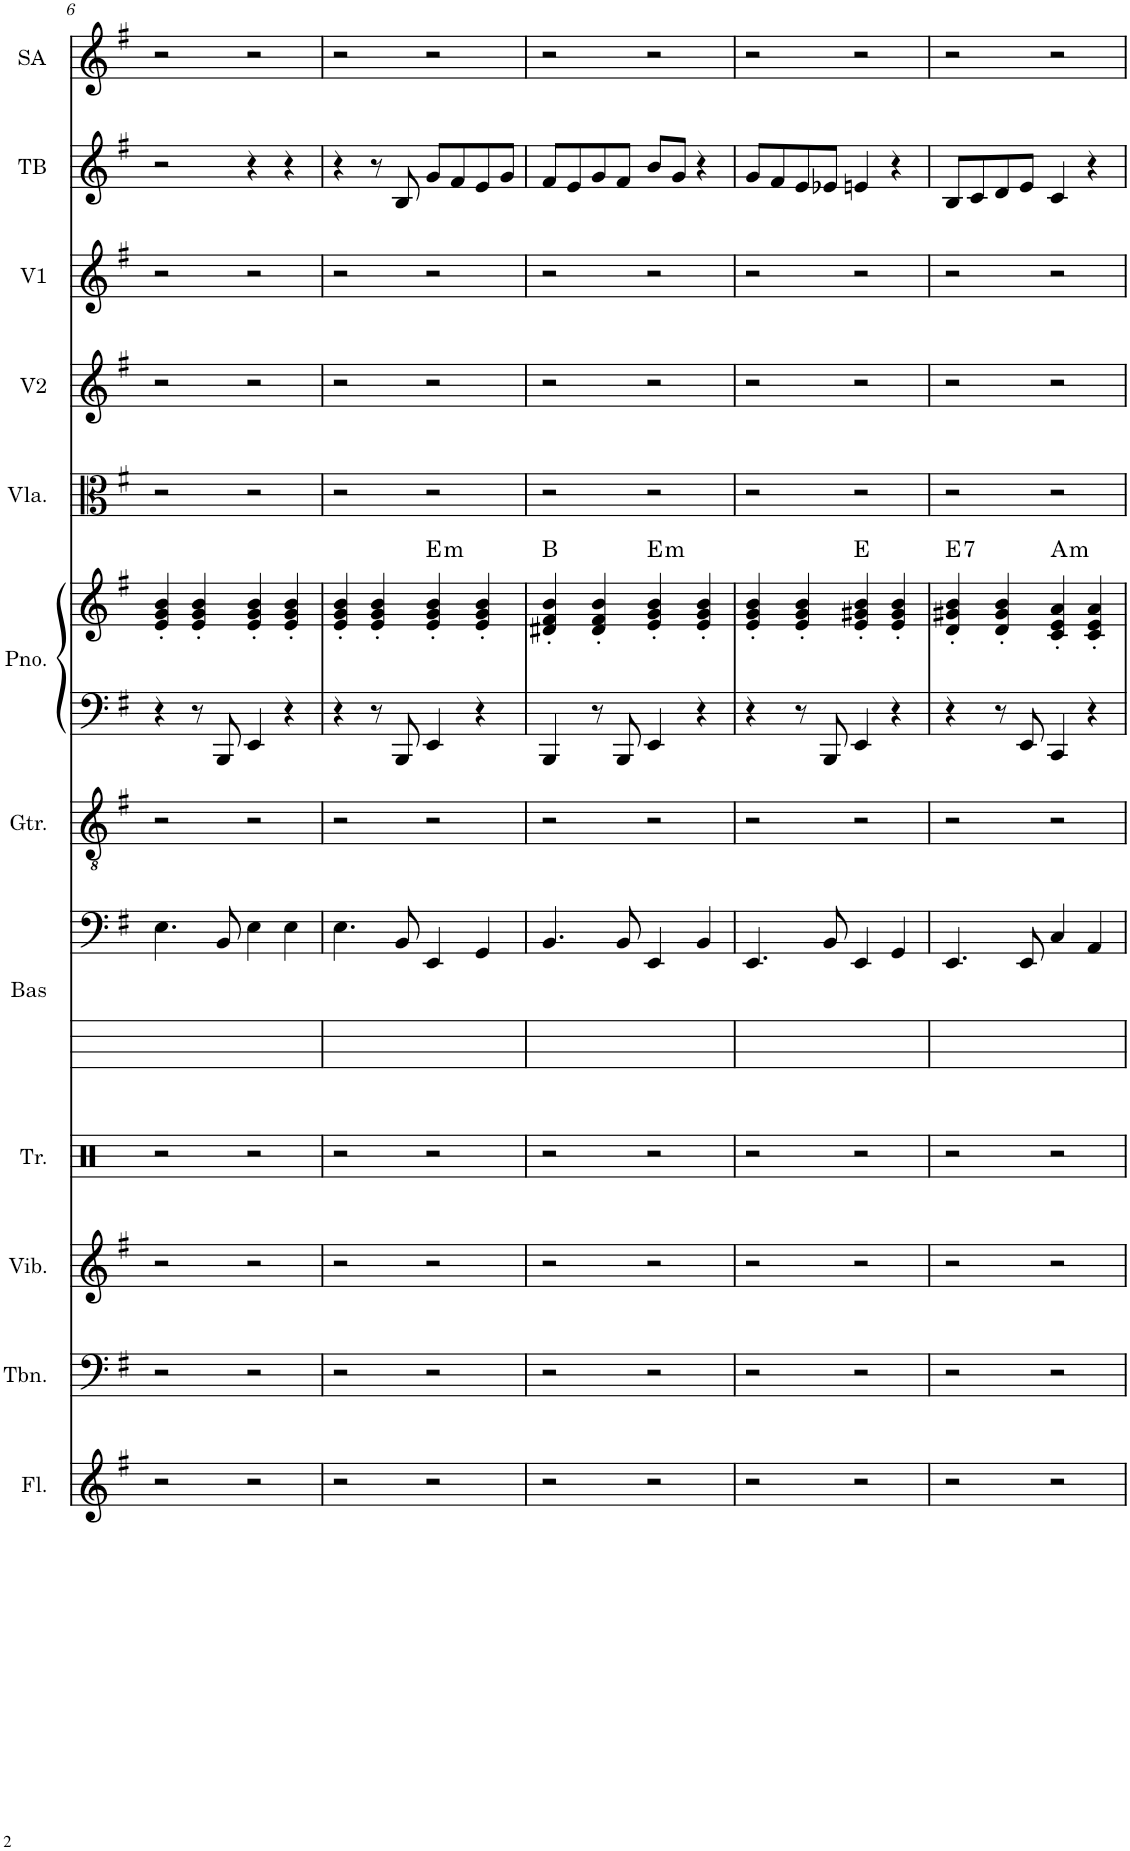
**kern	**kern	**kern	**kern	**kern	**kern	**kern	**kern	**kern	**harte	**kern	**kern	**kern	**kern	**kern
*part12	*part11	*part10	*part9	*part8	*part8	*part7	*part6	*part6	*part6	*part5	*part4	*part3	*part2	*part1
*staff14	*staff13	*staff12	*staff11	*staff10	*staff9	*staff8	*staff7	*staff6	*	*staff5	*staff4	*staff3	*staff2	*staff1
*I"Flute	*I"Trombone	*I"Vibraphone	*I"Trummor	*I"Bas	*	*I"Gitarr	*I"Piano	*	*	*I"Viola	*I"Violin 2	*I"Violin 1	*I"TB	*I"SA
*I'Fl.	*I'Tbn.	*I'Vib.	*I'Tr.	*I'Bas	*	*I'Gtr.	*I'Pno.	*	*	*I'Vla.	*I'V2	*I'V1	*I'TB	*I'SA
!!LO:PB:g=z
*clefG2	*clefF4	*clefG2	*clefX	*	*clefF4	*clefGv2	*clefF4	*clefG2	*	*clefC3	*clefG2	*clefG2	*clefG2	*clefG2
*	*	*	*	*Trd7c12	*Trd7c12	*	*	*	*	*	*	*	*	*
*k[f#]	*k[f#]	*k[f#]	*k[]	*k[f#]	*k[f#]	*k[f#]	*k[f#]	*k[f#]	*	*k[f#]	*k[f#]	*k[f#]	*k[f#]	*k[f#]
*M4/4	*M4/4	*M4/4	*M4/4	*M4/4	*M4/4	*M4/4	*M4/4	*M4/4	*	*M4/4	*M4/4	*M4/4	*M4/4	*M4/4
=6	=6	=6	=6	=6	=6	=6	=6	=6	=6	=6	=6	=6	=6	=6
2r	2r	2r	2r	2r	4.E\	2r	4r	4e/' 4g/' 4b/'	.	2r	2r	2r	2r	2r
.	.	.	.	.	.	.	8r	4e/' 4g/' 4b/'	.	.	.	.	.	.
.	.	.	.	.	8BB/	.	8BBB/	.	.	.	.	.	.	.
2r	2r	2r	2r	2r	4E\	2r	4EE/	4e/' 4g/' 4b/'	.	2r	2r	2r	4r	2r
.	.	.	.	.	4E\	.	4r	4e/' 4g/' 4b/'	.	.	.	.	4r	.
=7	=7	=7	=7	=7	=7	=7	=7	=7	=7	=7	=7	=7	=7	=7
2r	2r	2r	2r	2r	4.E\	2r	4r	4e/' 4g/' 4b/'	.	2r	2r	2r	4r	2r
.	.	.	.	.	.	.	8r	4e/' 4g/' 4b/'	.	.	.	.	8r	.
.	.	.	.	.	8BB/	.	8BBB/	.	.	.	.	.	8B/	.
!	!	!	!	!	!	!	!	!	!LO:H:kt=m	!	!	!	!	!
2r	2r	2r	2r	2r	4EE/	2r	4EE/	4e/' 4g/' 4b/'	E:min	2r	2r	2r	8g/L	2r
.	.	.	.	.	.	.	.	.	.	.	.	.	8f#/	.
.	.	.	.	.	4GG/	.	4r	4e/' 4g/' 4b/'	.	.	.	.	8e/	.
.	.	.	.	.	.	.	.	.	.	.	.	.	8g/J	.
=8	=8	=8	=8	=8	=8	=8	=8	=8	=8	=8	=8	=8	=8	=8
2r	2r	2r	2r	2r	4.BB/	2r	4BBB/	4d#X/' 4f#/' 4b/'	B:maj	2r	2r	2r	8f#/L	2r
.	.	.	.	.	.	.	.	.	.	.	.	.	8e/	.
.	.	.	.	.	.	.	8r	4d#/' 4f#/' 4b/'	.	.	.	.	8g/	.
.	.	.	.	.	8BB/	.	8BBB/	.	.	.	.	.	8f#/J	.
!	!	!	!	!	!	!	!	!	!LO:H:kt=m	!	!	!	!	!
2r	2r	2r	2r	2r	4EE/	2r	4EE/	4e/' 4g/' 4b/'	E:min	2r	2r	2r	8b/L	2r
.	.	.	.	.	.	.	.	.	.	.	.	.	8g/J	.
.	.	.	.	.	4BB/	.	4r	4e/' 4g/' 4b/'	.	.	.	.	4r	.
=9	=9	=9	=9	=9	=9	=9	=9	=9	=9	=9	=9	=9	=9	=9
2r	2r	2r	2r	2r	4.EE/	2r	4r	4e/' 4g/' 4b/'	.	2r	2r	2r	8g/L	2r
.	.	.	.	.	.	.	.	.	.	.	.	.	8f#/	.
.	.	.	.	.	.	.	8r	4e/' 4g/' 4b/'	.	.	.	.	8e/	.
.	.	.	.	.	8BB/	.	8BBB/	.	.	.	.	.	8e-X/J	.
2r	2r	2r	2r	2r	4EE/	2r	4EE/	4e/' 4g#X/' 4b/'	E:maj	2r	2r	2r	4en/	2r
.	.	.	.	.	4GG/	.	4r	4e/' 4g#/' 4b/'	.	.	.	.	4r	.
=10	=10	=10	=10	=10	=10	=10	=10	=10	=10	=10	=10	=10	=10	=10
!	!	!	!	!	!	!	!	!	!LO:H:kt=7	!	!	!	!	!
2r	2r	2r	2r	2r	4.EE/	2r	4r	4d/' 4g#X/' 4b/'	E:7	2r	2r	2r	8B/L	2r
.	.	.	.	.	.	.	.	.	.	.	.	.	8c/	.
.	.	.	.	.	.	.	8r	4d/' 4g#/' 4b/'	.	.	.	.	8d/	.
.	.	.	.	.	8EE/	.	8EE/	.	.	.	.	.	8e/J	.
!	!	!	!	!	!	!	!	!	!LO:H:kt=m	!	!	!	!	!
2r	2r	2r	2r	2r	4C/	2r	4CC/	4c/' 4e/' 4a/'	A:min	2r	2r	2r	4c/	2r
.	.	.	.	.	4AA/	.	4r	4c/' 4e/' 4a/'	.	.	.	.	4r	.
=	=	=	=	=	=	=	=	=	=	=	=	=	=	=
*-	*-	*-	*-	*-	*-	*-	*-	*-	*-	*-	*-	*-	*-	*-
